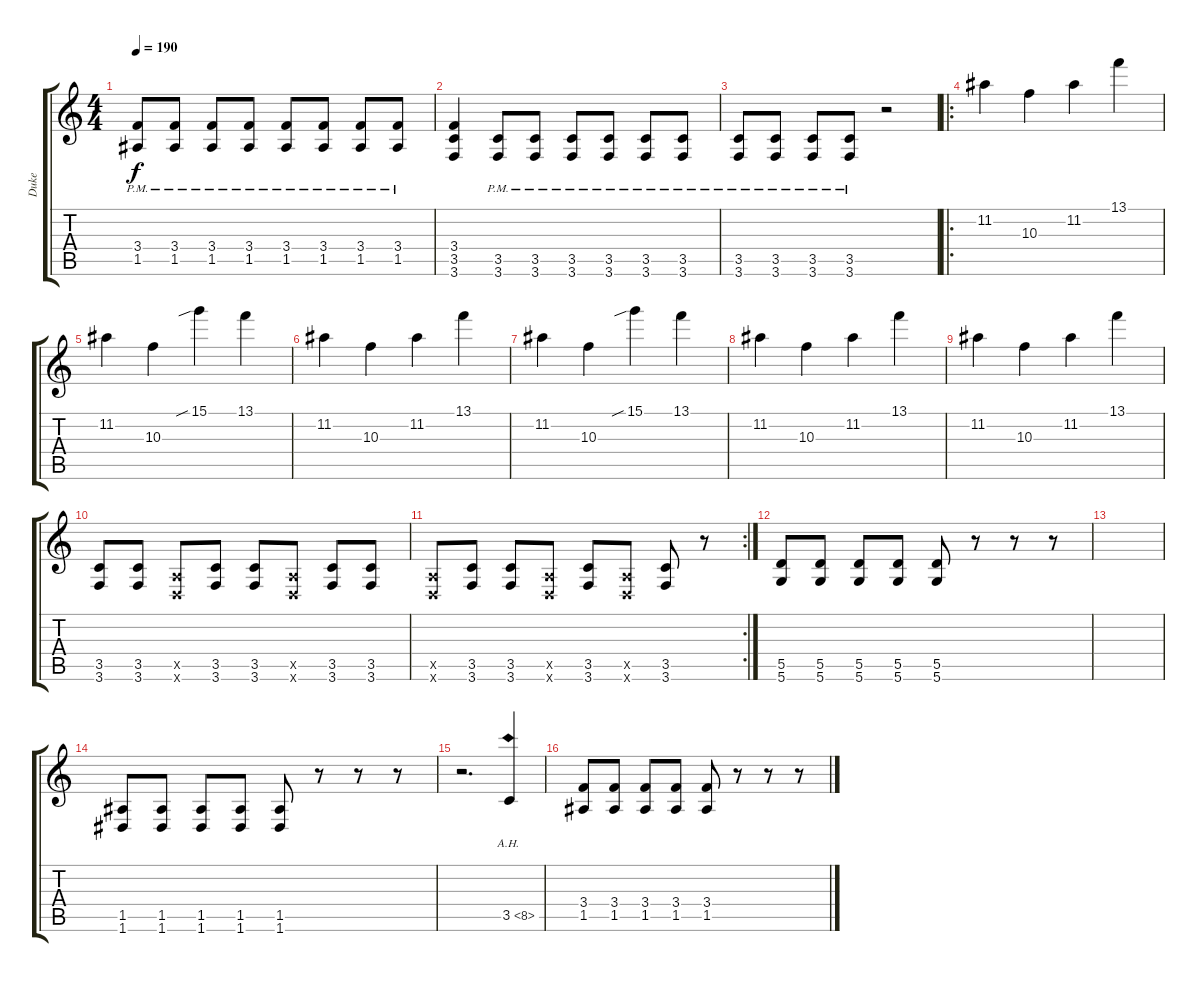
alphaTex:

\track ("Duke" "Duke") {instrument distortionguitar}
\staff {score tabs}
\tuning (E4 B3 G3 D3 A2 D2) {hide}
\ts (4 4)
\tempo 190
\clef g2
\ks c
(3.4{pm} 1.5{pm}).8{dy f} (3.4{pm} 1.5{pm}).8 (3.4{pm} 1.5{pm}).8 (3.4{pm} 1.5{pm}).8 (3.4{pm} 1.5{pm}).8 (3.4{pm} 1.5{pm}).8 (3.4{pm} 1.5{pm}).8 (3.4{pm} 1.5{pm}).8 |
(3.4 3.5 3.6).4 (3.5{pm} 3.6{pm}).8 (3.5{pm} 3.6{pm}).8 (3.5{pm} 3.6{pm}).8 (3.5{pm} 3.6{pm}).8 (3.5{pm} 3.6{pm}).8 (3.5{pm} 3.6{pm}).8 |
(3.5{pm} 3.6{pm}).8 (3.5{pm} 3.6{pm}).8 (3.5{pm} 3.6{pm}).8 (3.5{pm} 3.6{pm}).8 r.2 |
\ro
11.2.4 10.3.4 11.2.4 13.1.4 |
11.2.4 10.3.4 15.1{sib}.4 13.1.4 |
11.2.4 10.3.4 11.2.4 13.1.4 |
11.2.4 10.3.4 15.1{sib}.4 13.1.4 |
11.2.4 10.3.4 11.2.4 13.1.4 |
11.2.4 10.3.4 11.2.4 13.1.4 |
(3.5 3.6).8 (3.5 3.6).8 (0.5{x} 0.6{x}).8 (3.5 3.6).8 (3.5 3.6).8 (0.5{x} 0.6{x}).8 (3.5 3.6).8 (3.5 3.6).8 |
\rc 2
(0.5{x} 0.6{x}).8 (3.5 3.6).8 (3.5 3.6).8 (0.5{x} 0.6{x}).8 (3.5 3.6).8 (0.5{x} 0.6{x}).8 (3.5 3.6).8 r.8 |
(5.5 5.6).8 (5.5 5.6).8 (5.5 5.6).8 (5.5 5.6).8 (5.5 5.6).8 r.8 r.8 r.8 |
|
(1.5 1.6).8 (1.5 1.6).8 (1.5 1.6).8 (1.5 1.6).8 (1.5 1.6).8 r.8 r.8 r.8 |
r.2{d} 3.5{ah 5}.4 |
(3.4 1.5).8 (3.4 1.5).8 (3.4 1.5).8 (3.4 1.5).8 (3.4 1.5).8 r.8 r.8 r.8
